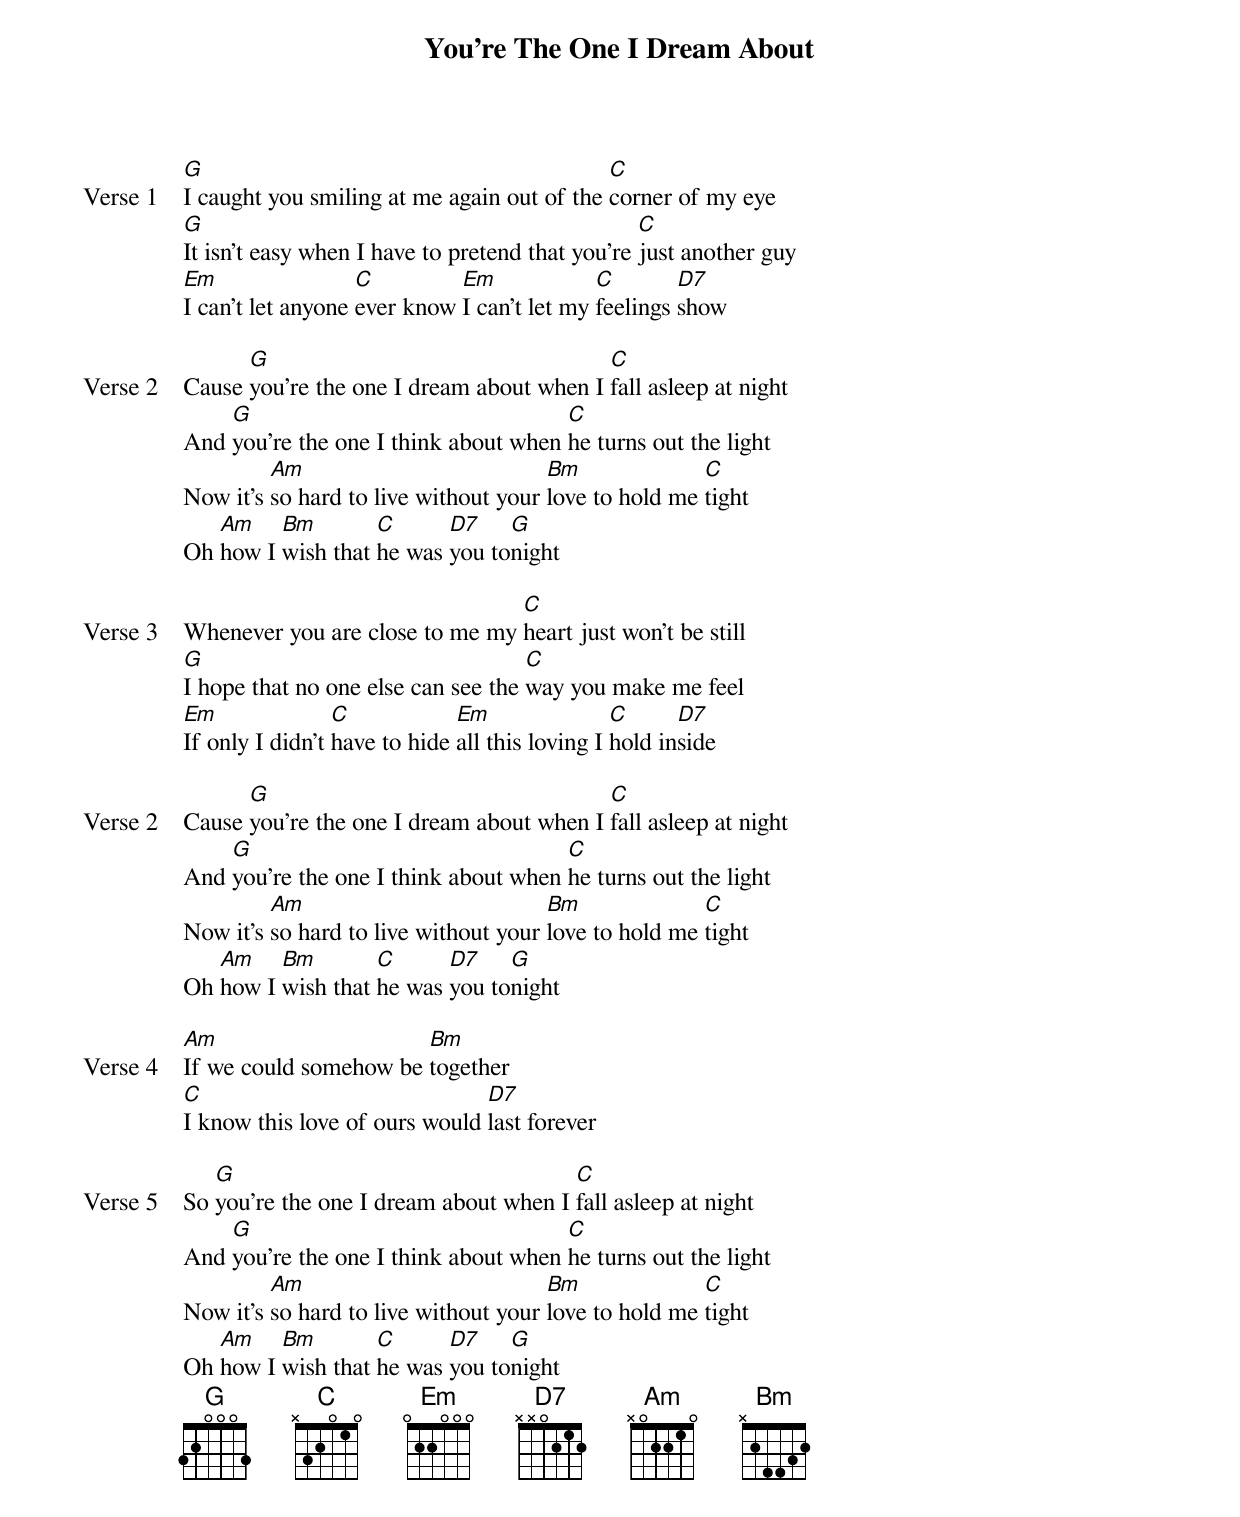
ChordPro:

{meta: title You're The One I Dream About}
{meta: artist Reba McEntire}
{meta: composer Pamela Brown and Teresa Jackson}
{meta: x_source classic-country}
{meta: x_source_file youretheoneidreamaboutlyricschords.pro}
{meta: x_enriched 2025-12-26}

{start_of_verse: Verse 1}
[G]I caught you smiling at me again out of the [C]corner of my eye
[G]It isn't easy when I have to pretend that you're [C]just another guy
[Em]I can't let anyone [C]ever know [Em]I can't let my [C]feelings [D7]show
{end_of_verse}

{start_of_verse: Verse 2}
Cause [G]you're the one I dream about when I [C]fall asleep at night
And [G]you're the one I think about when [C]he turns out the light
Now it's [Am]so hard to live without your [Bm]love to hold me [C]tight
Oh [Am]how I [Bm]wish that [C]he was [D7]you to[G]night
{end_of_verse}

{start_of_verse: Verse 3}
Whenever you are close to me my [C]heart just won't be still
[G]I hope that no one else can see the [C]way you make me feel
[Em]If only I didn't [C]have to hide [Em]all this loving I [C]hold in[D7]side
{end_of_verse}

{start_of_verse: Verse 2}
Cause [G]you're the one I dream about when I [C]fall asleep at night
And [G]you're the one I think about when [C]he turns out the light
Now it's [Am]so hard to live without your [Bm]love to hold me [C]tight
Oh [Am]how I [Bm]wish that [C]he was [D7]you to[G]night
{end_of_verse}

{start_of_verse: Verse 4}
[Am]If we could somehow be [Bm]together
[C]I know this love of ours would [D7]last forever
{end_of_verse}

{start_of_verse: Verse 5}
So [G]you're the one I dream about when I [C]fall asleep at night
And [G]you're the one I think about when [C]he turns out the light
Now it's [Am]so hard to live without your [Bm]love to hold me [C]tight
Oh [Am]how I [Bm]wish that [C]he was [D7]you to[G]night
{end_of_verse}
